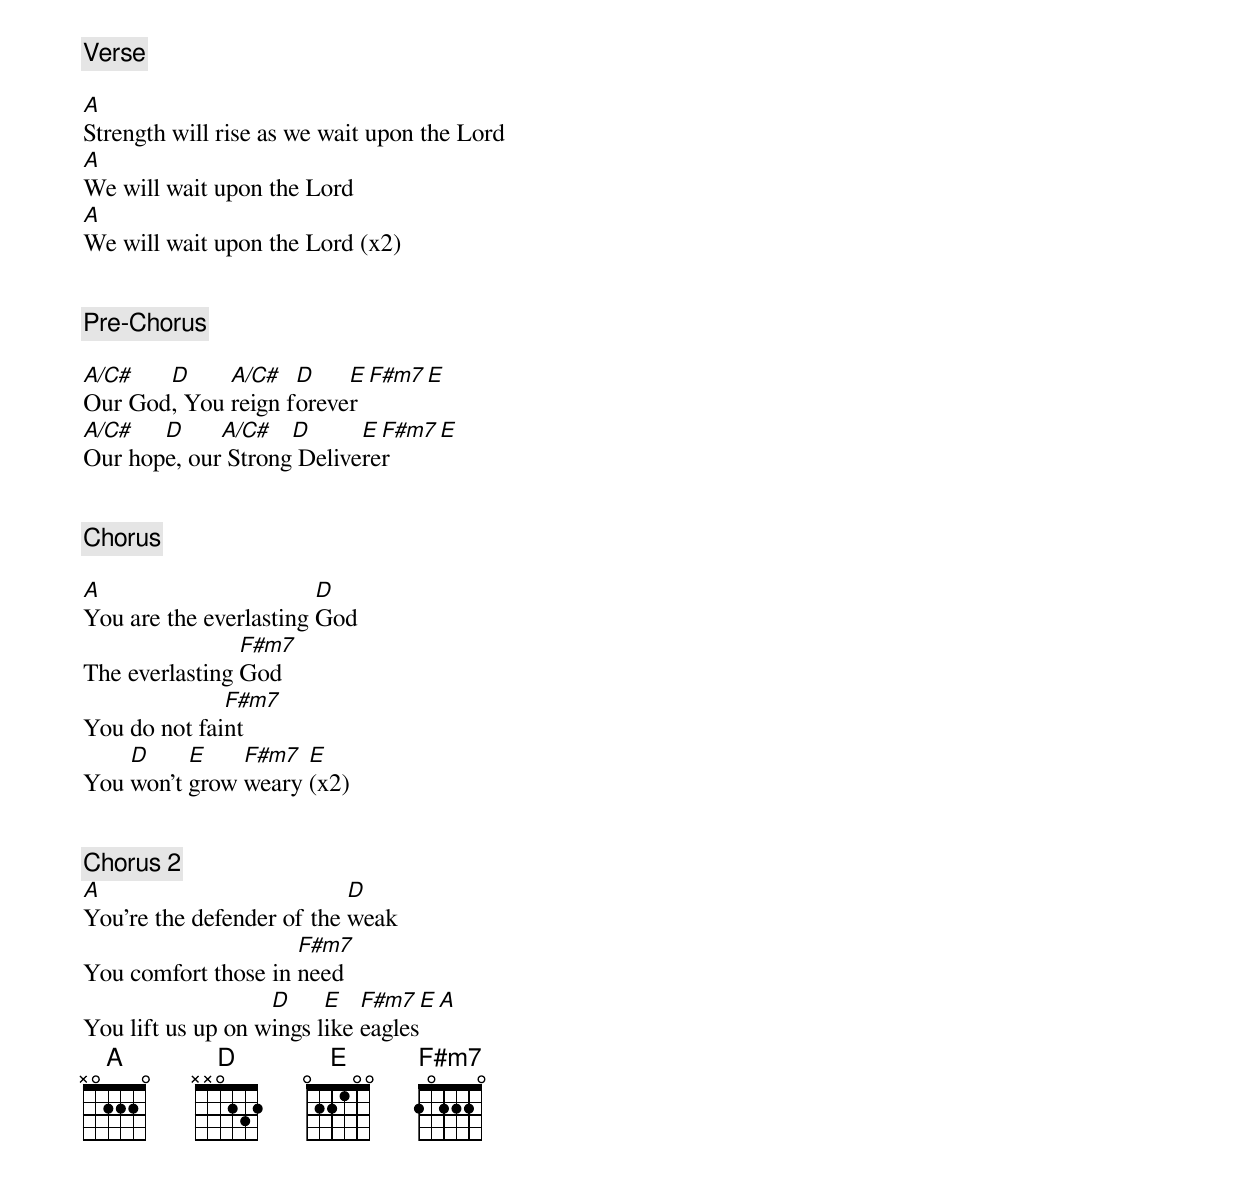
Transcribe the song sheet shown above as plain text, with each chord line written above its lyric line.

[Verse]

A
Strength will rise as we wait upon the Lord
A
We will wait upon the Lord
A
We will wait upon the Lord (x2)


[Pre-Chorus]

A/C#   D     A/C#   D    E   F#m7   E
Our God, You reign forever
A/C#   D     A/C#   D      E F#m7    E
Our hope, our Strong Deliverer


[Chorus]

A                       D
You are the everlasting God
                F#m7
The everlasting God
              F#m7
You do not faint
    D     E    F#m7  E
You won't grow weary (x2)


[Chorus 2]
A                          D
You're the defender of the weak
                     F#m7
You comfort those in need
                   D     E   F#m7  E    A
You lift us up on wings like eagles
